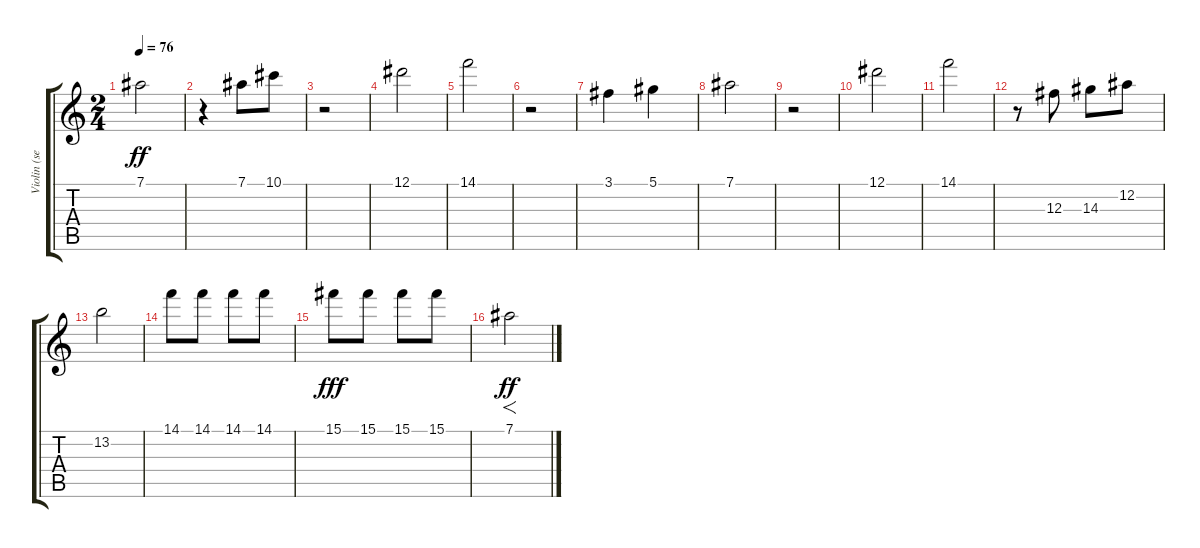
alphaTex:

\track ("Violin (section)" "Violin (se") {instrument stringensemble1}
\staff {score tabs}
\tuning (Eb5 Bb4 Gb4 Db4 Ab3 Eb3) {hide}
\ts (2 4)
\tempo 76
\clef g2
\ks c
7.1.2{dy ff} |
r.4 7.1.8 10.1.8 |
r.2 |
12.1.2 |
14.1.2 |
r.2 |
3.1.4 5.1.4 |
7.1.2 |
r.2 |
12.1.2 |
14.1.2 |
r.8 12.3.8 14.3.8 12.2.8 |
13.2.2 |
14.1.8 14.1.8 14.1.8 14.1.8 |
15.1.8{dy fff} 15.1.8 15.1.8 15.1.8 |
7.1.2{f dy ff}
